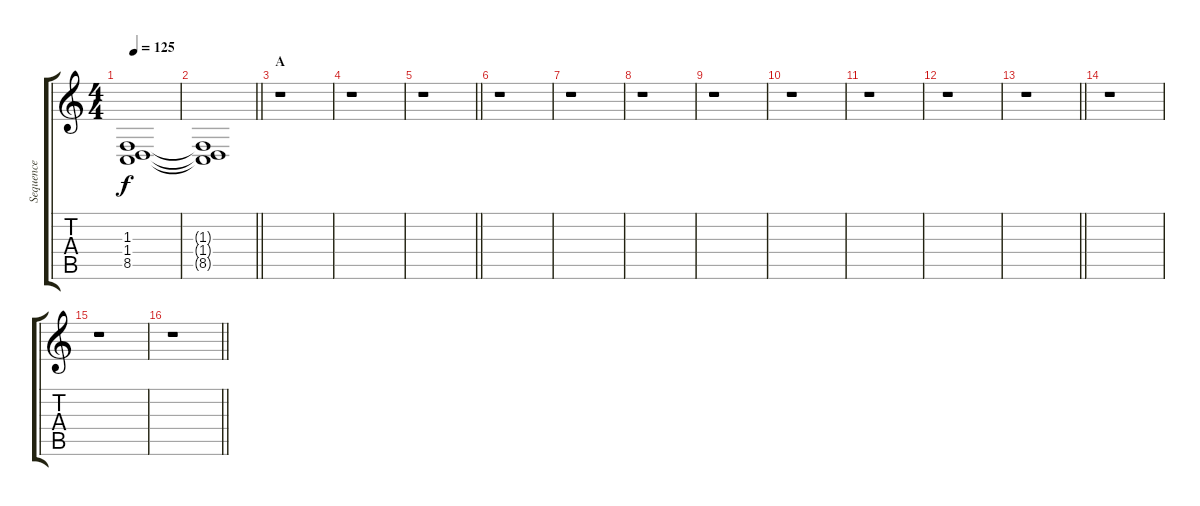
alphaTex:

\track ("Sequence" "Sequence") {instrument pad8sweep}
\staff {score tabs}
\tuning (Db4 Ab3 E3 B2 Gb2 B1) {hide}
\ts (4 4)
\tempo 125
\clef g2
\ks c
(1.3{t} 1.4{t} 8.5{t}).1{dy f} |
\barLineRight lightlight
(1.3{t} 1.4{t} 8.5{t}).1 |
\section ("" "A")
r.1 |
r.1 |
\barLineRight lightlight
r.1 |
r.1 |
r.1 |
r.1 |
r.1 |
r.1 |
r.1 |
r.1 |
\barLineRight lightlight
r.1 |
r.1 |
r.1 |
\barLineRight lightlight
r.1
